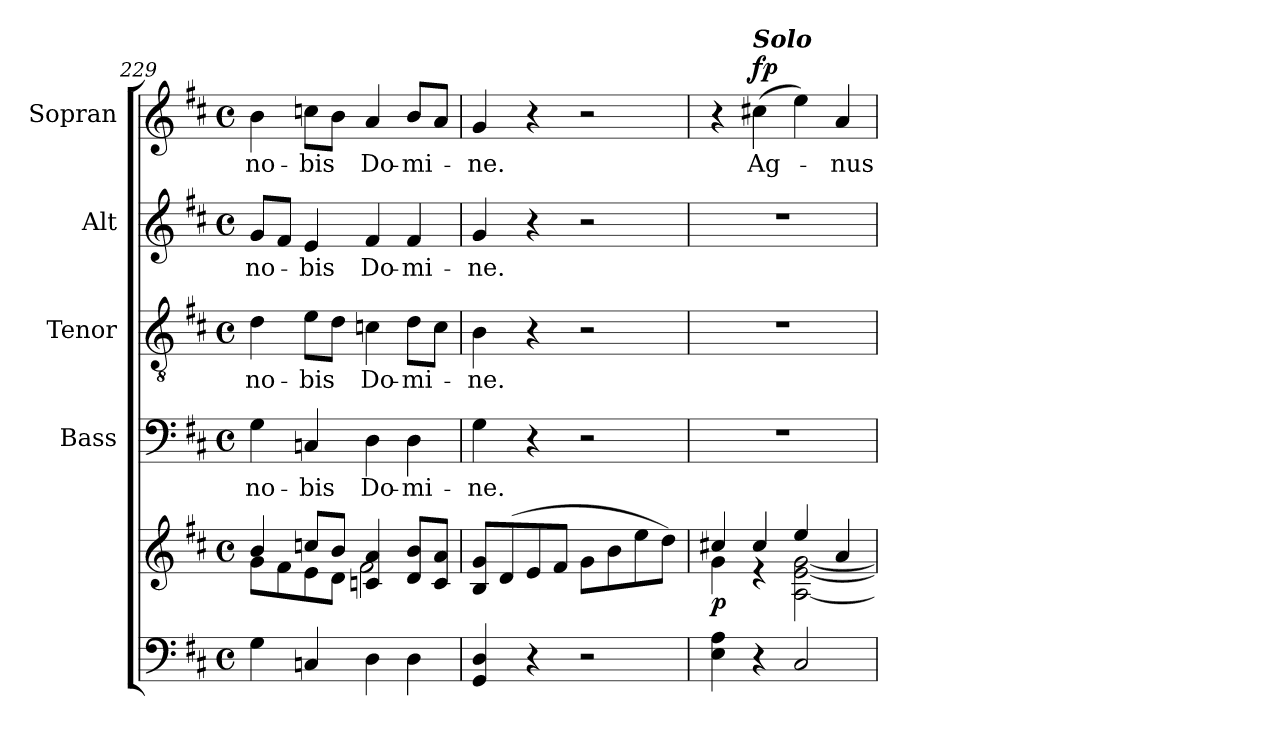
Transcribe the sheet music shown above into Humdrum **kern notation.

**kern	**kern	**dynam	**kern	**text	**kern	**text	**kern	**text	**kern	**text	**dynam
*part5	*part5	*part5	*part4	*part4	*part3	*part3	*part2	*part2	*part1	*part1	*part1
*staff6	*staff5	*staff5/6	*staff4	*staff4	*staff3	*staff3	*staff2	*staff2	*staff1	*staff1	*staff1
*	*	*	*I"Bass	*	*I"Tenor	*	*I"Alt	*	*I"Sopran	*	*
*	*	*	*I'B.	*	*I'T.	*	*I'A.	*	*I'S.	*	*
*clefF4	*clefG2	*	*clefF4	*	*clefGv2	*	*clefG2	*	*clefG2	*	*
*k[f#c#]	*k[f#c#]	*	*k[f#c#]	*	*k[f#c#]	*	*k[f#c#]	*	*k[f#c#]	*	*
*D:	*D:	*	*D:	*	*D:	*	*D:	*	*D:	*	*
*M4/4	*M4/4	*	*M4/4	*	*M4/4	*	*M4/4	*	*M4/4	*	*
*met(c)	*met(c)	*	*met(c)	*	*met(c)	*	*met(c)	*	*met(c)	*	*
=229	=229	=229	=229	=229	=229	=229	=229	=229	=229	=229	=229
*	*^	*	*	*	*	*	*	*	*	*	*
!	!	!	!	!	!LO:LY:b	!	!LO:LY:b	!	!LO:LY:b	!	!LO:LY:b	!
4G\	4b/	8g\L	.	4G\	no-	4d\	no-	8g/L	no-	4b\	no-	.
.	.	8f#\	.	.	.	.	.	8f#/J	.	.	.	.
!	!	!	!	!	!LO:LY:b	!	!LO:LY:b	!	!LO:LY:b	!	!LO:LY:b	!
4Cn/	8ccn/L	8e\	.	4Cn/	-bis	8e\L	-bis	4e/	-bis	8ccn\L	-bis	.
.	8b/J	8d\J	.	.	.	8d\J	.	.	.	8b\J	.	.
!	!	!	!	!	!LO:LY:b	!	!LO:LY:b	!	!LO:LY:b	!	!LO:LY:b	!
4D\	4cn/ 4a/	2f#\	.	4D\	Do-	4cn\	Do-	4f#/	Do-	4a/	Do-	.
!	!	!	!	!	!LO:LY:b	!	!LO:LY:b	!	!LO:LY:b	!	!LO:LY:b	!
4D\	8d/ 8b/L	.	.	4D\	-mi-	8d\L	-mi-	4f#/	-mi-	8b/L	-mi-	.
.	8c/ 8a/J	.	.	.	.	8c\J	.	.	.	8a/J	.	.
*	*v	*v	*	*	*	*	*	*	*	*	*	*
=230	=230	=230	=230	=230	=230	=230	=230	=230	=230	=230	=230
!	!	!	!	!LO:LY:b	!	!LO:LY:b	!	!LO:LY:b	!	!LO:LY:b	!
4GG/ 4D/	8B/ 8g/L	.	4G\	-ne.	4B\	-ne.	4g/	-ne.	4g/	-ne.	.
.	(>8d/	.	.	.	.	.	.	.	.	.	.
4r	8e/	.	4r	.	4r	.	4r	.	4r	.	.
.	8f#/J	.	.	.	.	.	.	.	.	.	.
2r	8g\L	.	2r	.	2r	.	2r	.	2r	.	.
.	8b\	.	.	.	.	.	.	.	.	.	.
.	8ee\	.	.	.	.	.	.	.	.	.	.
.	8dd\J)	.	.	.	.	.	.	.	.	.	.
!!LO:LB:g=z
=231	=231	=231	=231	=231	=231	=231	=231	=231	=231	=231	=231
*	*^	*	*	*	*	*	*	*	*	*	*
!	!	!	!LO:DY:b	!	!	!	!	!	!	!	!	!
4E\ 4A\	4cc#X/	4g\	p	1r	.	1r	.	1r	.	4r	.	.
!	!	!	!	!	!	!	!	!	!	!LO:TX:a:Bi:t=Solo	!	!
!	!	!	!	!	!	!	!	!	!	!	!LO:LY:b	!LO:DY:a
4r	4cc#/	4rd	.	.	.	.	.	.	.	(>4cc#X\	Ag-	fp
2C#/	4ee/	[<2A\ [<2e\ [<2g\	.	.	.	.	.	.	.	4ee\)	.	.
!	!	!	!	!	!	!	!	!	!	!	!LO:LY:b	!
.	4a/	.	.	.	.	.	.	.	.	4a/	-nus	.
*	*v	*v	*	*	*	*	*	*	*	*	*	*
=	=	=	=	=	=	=	=	=	=	=	=
*-	*-	*-	*-	*-	*-	*-	*-	*-	*-	*-	*-
